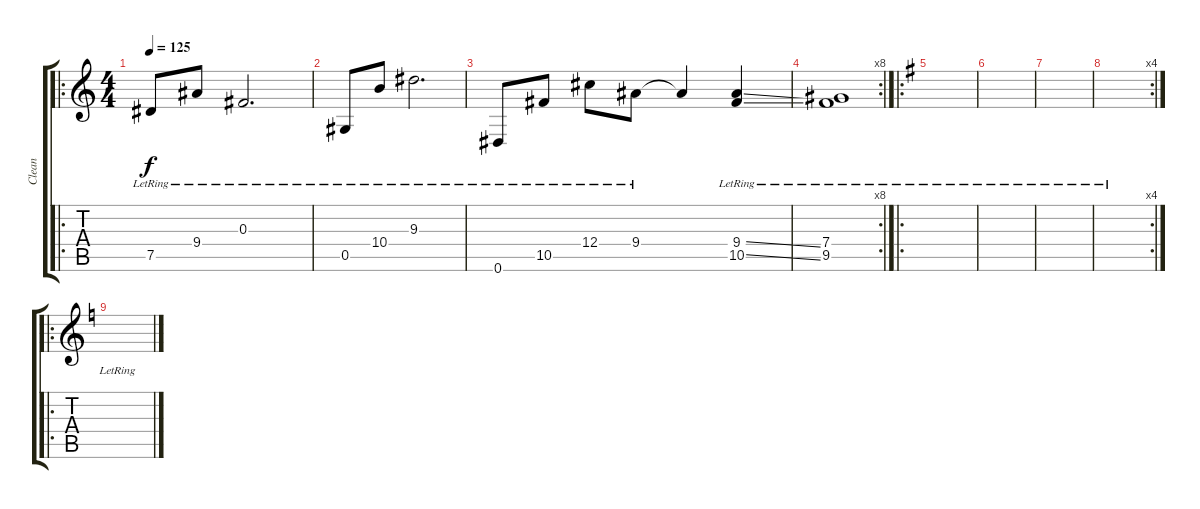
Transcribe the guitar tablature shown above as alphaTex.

\track ("Clean" "Clean") {instrument electricguitarclean}
\staff {score tabs}
\tuning (Eb4 Bb3 Gb3 Db3 Ab2 Eb2) {hide}
\ro
\ts (4 4)
\tempo 125
\clef g2
\ks c
7.5{lr}.8{dy f} 9.4{lr}.8 0.3{lr}.2{d} |
0.5{lr}.8 10.4{lr}.8 9.3{lr}.2{d} |
0.6{lr}.8 10.5{lr}.8 12.4{lr}.8 9.4{lr}.8 9.4{t}.4 (9.4{ss lr} 10.5{ss lr}).4 |
\rc 8
(7.4{lr} 9.5{lr}).1 |
\ro
\ks g
|
|
|
\rc 4
|
\ro
\ks c
